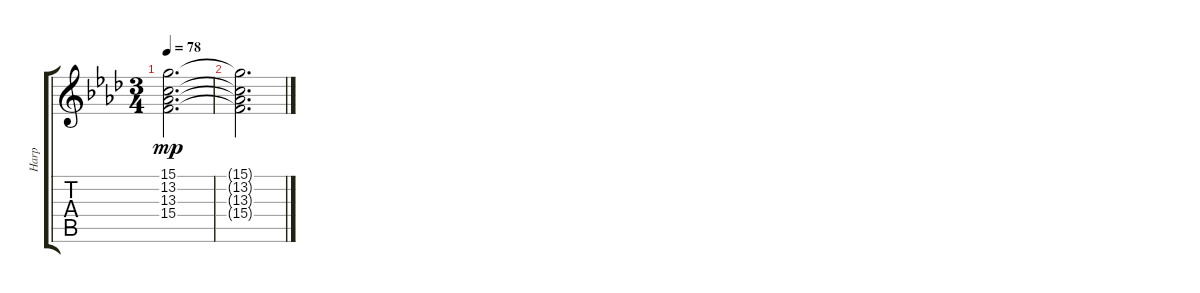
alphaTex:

\track ("Harp" "Harp") {instrument orchestralharp}
\staff {score tabs}
\tuning (E4 B3 G3 D3 A2 B1) {hide}
\ts (3 4)
\tempo 78
\clef g2
\ks fminor
(15.1{t} 13.2{t} 13.3{t} 15.4{t}).2{d dy mp} |
(15.1{t} 13.2{t} 13.3{t} 15.4{t}).2{d}
